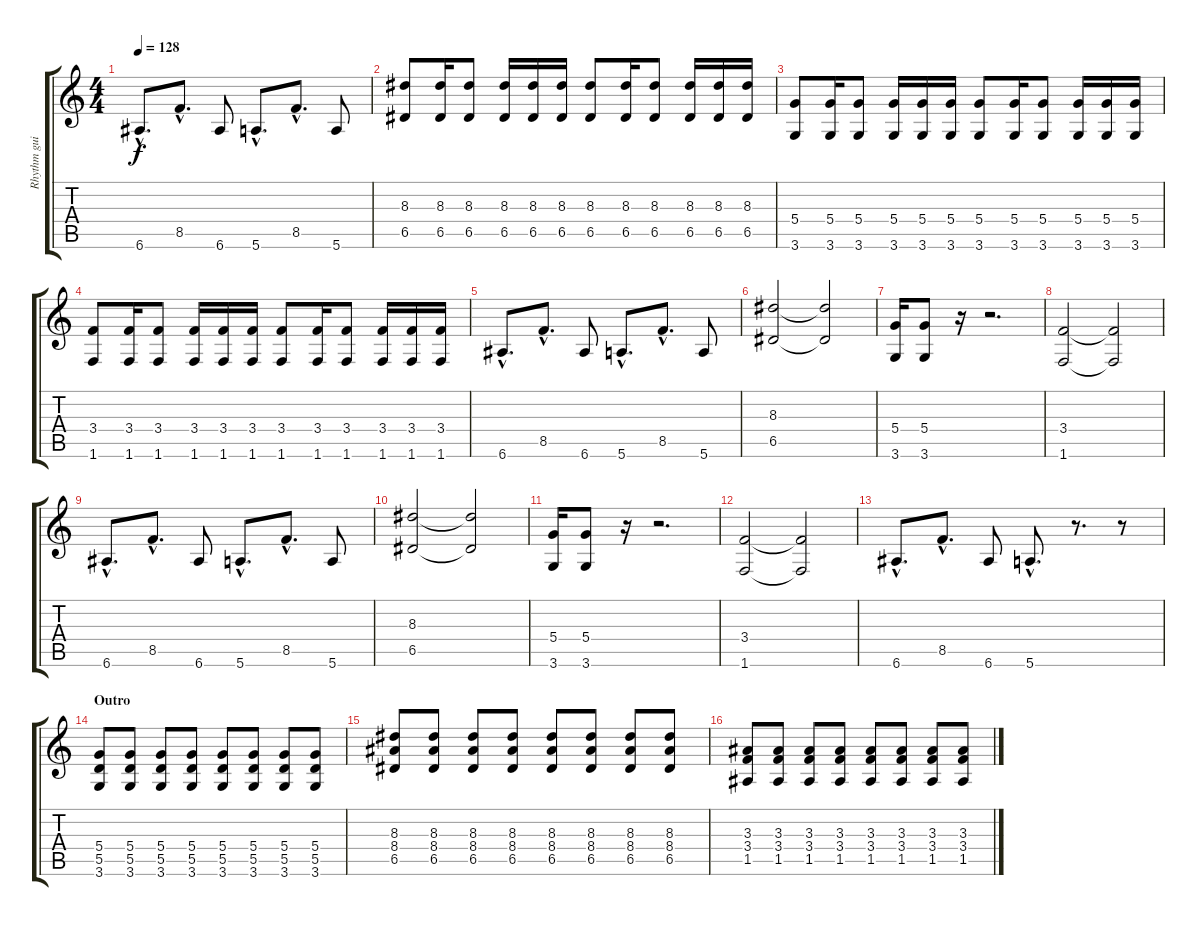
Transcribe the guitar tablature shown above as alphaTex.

\track ("Rhythm guitar" "Rhythm gui") {instrument distortionguitar}
\staff {score tabs}
\tuning (E4 B3 G3 D3 A2 E2) {hide}
\ts (4 4)
\tempo 128
\clef g2
\ks c
6.6{hac}.8{d dy f} 8.5{hac}.8{d} 6.6.8 5.6{hac}.8{d} 8.5{hac}.8{d} 5.6.8 |
(8.3 6.5).8 (8.3 6.5).16 (8.3 6.5).8 (8.3 6.5).16 (8.3 6.5).16 (8.3 6.5).16 (8.3 6.5).8 (8.3 6.5).16 (8.3 6.5).8 (8.3 6.5).16 (8.3 6.5).16 (8.3 6.5).16 |
(5.4 3.6).8 (5.4 3.6).16 (5.4 3.6).8 (5.4 3.6).16 (5.4 3.6).16 (5.4 3.6).16 (5.4 3.6).8 (5.4 3.6).16 (5.4 3.6).8 (5.4 3.6).16 (5.4 3.6).16 (5.4 3.6).16 |
(3.4 1.6).8 (3.4 1.6).16 (3.4 1.6).8 (3.4 1.6).16 (3.4 1.6).16 (3.4 1.6).16 (3.4 1.6).8 (3.4 1.6).16 (3.4 1.6).8 (3.4 1.6).16 (3.4 1.6).16 (3.4 1.6).16 |
6.6{hac}.8{d} 8.5{hac}.8{d} 6.6.8 5.6{hac}.8{d} 8.5{hac}.8{d} 5.6.8 |
(8.3 6.5).2 (8.3{t} 6.5{t}).2 |
(5.4 3.6).16 (5.4 3.6).8 r.16 r.2{d} |
(3.4 1.6).2 (3.4{t} 1.6{t}).2 |
6.6{hac}.8{d} 8.5{hac}.8{d} 6.6.8 5.6{hac}.8{d} 8.5{hac}.8{d} 5.6.8 |
(8.3 6.5).2 (8.3{t} 6.5{t}).2 |
(5.4 3.6).16 (5.4 3.6).8 r.16 r.2{d} |
(3.4 1.6).2 (3.4{t} 1.6{t}).2 |
6.6{hac}.8{d} 8.5{hac}.8{d} 6.6.8 5.6{hac}.8{d} r.8{d} r.8 |
\section ("" "Outro")
(5.4 5.5 3.6).8 (5.4 5.5 3.6).8 (5.4 5.5 3.6).8 (5.4 5.5 3.6).8 (5.4 5.5 3.6).8 (5.4 5.5 3.6).8 (5.4 5.5 3.6).8 (5.4 5.5 3.6).8 |
(8.3 8.4 6.5).8 (8.3 8.4 6.5).8 (8.3 8.4 6.5).8 (8.3 8.4 6.5).8 (8.3 8.4 6.5).8 (8.3 8.4 6.5).8 (8.3 8.4 6.5).8 (8.3 8.4 6.5).8 |
(3.3 3.4 1.5).8 (3.3 3.4 1.5).8 (3.3 3.4 1.5).8 (3.3 3.4 1.5).8 (3.3 3.4 1.5).8 (3.3 3.4 1.5).8 (3.3 3.4 1.5).8 (3.3 3.4 1.5).8
